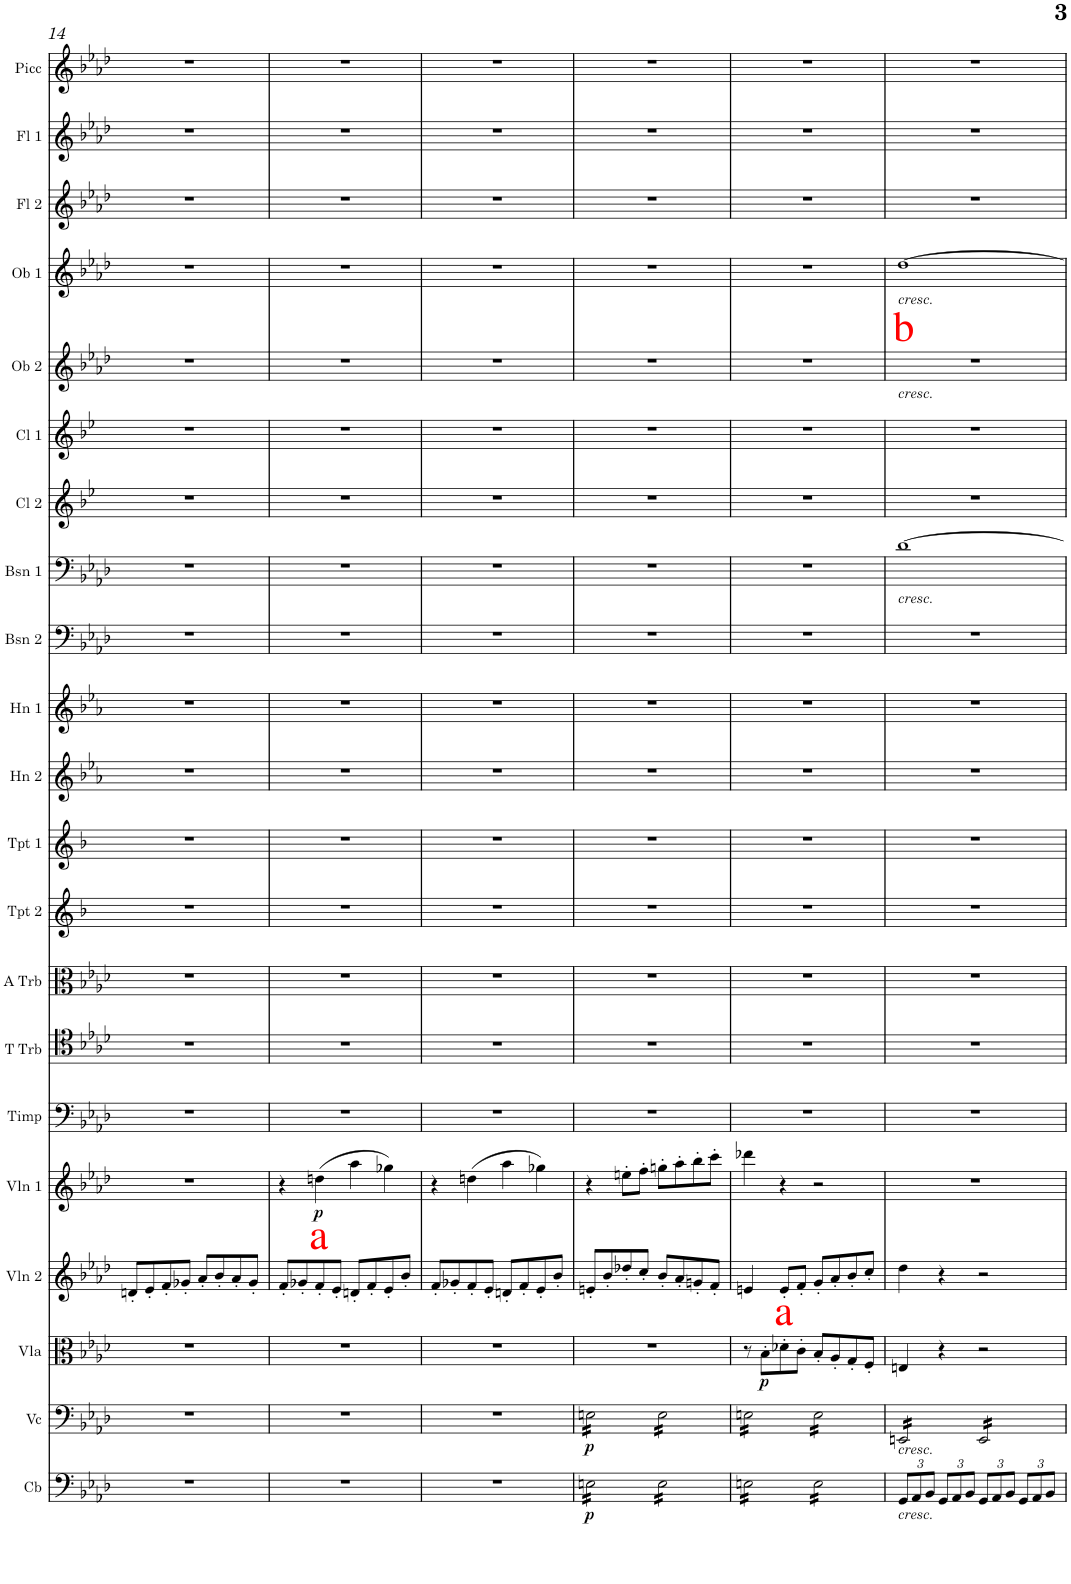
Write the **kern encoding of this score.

**kern	**dynam	**kern	**dynam	**kern	**dynam	**kern	**text	**kern	**text	**dynam	**kern	**kern	**kern	**kern	**kern	**kern	**kern	**kern	**kern	**kern	**kern	**kern	**kern	**text	**kern	**kern	**kern
*part21	*part21	*part20	*part20	*part19	*part19	*part18	*part18	*part17	*part17	*part17	*part16	*part15	*part14	*part13	*part12	*part11	*part10	*part9	*part8	*part7	*part6	*part5	*part4	*part4	*part3	*part2	*part1
*staff21	*staff21	*staff20	*staff20	*staff19	*staff19	*staff18	*staff18	*staff17	*staff17	*staff17	*staff16	*staff15	*staff14	*staff13	*staff12	*staff11	*staff10	*staff9	*staff8	*staff7	*staff6	*staff5	*staff4	*staff4	*staff3	*staff2	*staff1
*I"Contrabass	*	*I"Violoncello	*	*I"Viola	*	*I"Violin 2	*	*I"Violin 1	*	*	*I"Timpani	*I"Tenor Trombone	*I"Alto Trombone	*I"Eb Trumpet 2	*I"Eb Trumpet 1	*I"F Horn 2	*I"F Horn 1	*I"Bassoon 2	*I"Bassoon 1	*I"Bb Clarinet 2	*I"Bb Clarinet 1	*I"Oboe 2	*I"Oboe 1	*	*I"Flute 2	*I"Flute 1	*I"Piccolo
*I'Cb	*	*I'Vc	*	*I'Vla	*	*I'Vln 2	*	*I'Vln 1	*	*	*I'Timp	*I'T Trb	*I'A Trb	*I'Tpt 2	*I'Tpt 1	*I'Hn 2	*I'Hn 1	*I'Bsn 2	*I'Bsn 1	*I'Cl 2	*I'Cl 1	*I'Ob 2	*I'Ob 1	*	*I'Fl 2	*I'Fl 1	*I'Picc
!!LO:PB:g=z
*clefF4	*	*clefF4	*	*clefC3	*	*clefG2	*	*clefG2	*	*	*clefF4	*clefC4	*clefC3	*clefG2	*clefG2	*clefG2	*clefG2	*clefF4	*clefF4	*clefG2	*clefG2	*clefG2	*clefG2	*	*clefG2	*clefG2	*clefG2
*Trd7c12	*	*	*	*	*	*	*	*	*	*	*	*	*	*Trd-2c-3	*Trd-2c-3	*Trd4c7	*Trd4c7	*	*	*Trd1c2	*Trd1c2	*	*	*	*	*	*Trd-7c-12
*k[b-e-a-d-]	*	*k[b-e-a-d-]	*	*k[b-e-a-d-]	*	*k[b-e-a-d-]	*	*k[b-e-a-d-]	*	*	*k[b-e-a-d-]	*k[b-e-a-d-]	*k[b-e-a-d-]	*k[b-]	*k[b-]	*k[b-e-a-]	*k[b-e-a-]	*k[b-e-a-d-]	*k[b-e-a-d-]	*k[b-e-]	*k[b-e-]	*k[b-e-a-d-]	*k[b-e-a-d-]	*	*k[b-e-a-d-]	*k[b-e-a-d-]	*k[b-e-a-d-]
*M4/4	*	*M4/4	*	*M4/4	*	*M4/4	*	*M4/4	*	*	*M4/4	*M4/4	*M4/4	*M4/4	*M4/4	*M4/4	*M4/4	*M4/4	*M4/4	*M4/4	*M4/4	*M4/4	*M4/4	*	*M4/4	*M4/4	*M4/4
*met(c)	*	*met(c)	*	*met(c)	*	*met(c)	*	*met(c)	*	*	*met(c)	*met(c)	*met(c)	*met(c)	*met(c)	*met(c)	*met(c)	*met(c)	*met(c)	*met(c)	*met(c)	*met(c)	*met(c)	*	*met(c)	*met(c)	*met(c)
=14	=14	=14	=14	=14	=14	=14	=14	=14	=14	=14	=14	=14	=14	=14	=14	=14	=14	=14	=14	=14	=14	=14	=14	=14	=14	=14	=14
1r	.	1r	.	1r	.	8dn'/L	.	1r	.	.	1r	1r	1r	1r	1r	1r	1r	1r	1r	1r	1r	1r	1r	.	1r	1r	1r
.	.	.	.	.	.	8e-'/	.	.	.	.	.	.	.	.	.	.	.	.	.	.	.	.	.	.	.	.	.
.	.	.	.	.	.	8f'/	.	.	.	.	.	.	.	.	.	.	.	.	.	.	.	.	.	.	.	.	.
.	.	.	.	.	.	8g-X'/J	.	.	.	.	.	.	.	.	.	.	.	.	.	.	.	.	.	.	.	.	.
.	.	.	.	.	.	8a-'/L	.	.	.	.	.	.	.	.	.	.	.	.	.	.	.	.	.	.	.	.	.
.	.	.	.	.	.	8b-'/	.	.	.	.	.	.	.	.	.	.	.	.	.	.	.	.	.	.	.	.	.
.	.	.	.	.	.	8a-'/	.	.	.	.	.	.	.	.	.	.	.	.	.	.	.	.	.	.	.	.	.
.	.	.	.	.	.	8g-'/J	.	.	.	.	.	.	.	.	.	.	.	.	.	.	.	.	.	.	.	.	.
=15	=15	=15	=15	=15	=15	=15	=15	=15	=15	=15	=15	=15	=15	=15	=15	=15	=15	=15	=15	=15	=15	=15	=15	=15	=15	=15	=15
1r	.	1r	.	1r	.	8f'/L	.	4r	.	.	1r	1r	1r	1r	1r	1r	1r	1r	1r	1r	1r	1r	1r	.	1r	1r	1r
.	.	.	.	.	.	8g-X'/	.	.	.	.	.	.	.	.	.	.	.	.	.	.	.	.	.	.	.	.	.
!	!	!	!	!	!	!	!	!	!LO:LY:b:color=#FF0000	!LO:DY:b	!	!	!	!	!	!	!	!	!	!	!	!	!	!	!	!	!
.	.	.	.	.	.	8f'/	.	(4ddn\	a	p	.	.	.	.	.	.	.	.	.	.	.	.	.	.	.	.	.
.	.	.	.	.	.	8e-'/J	.	.	.	.	.	.	.	.	.	.	.	.	.	.	.	.	.	.	.	.	.
.	.	.	.	.	.	8dn'/L	.	4aa-\	.	.	.	.	.	.	.	.	.	.	.	.	.	.	.	.	.	.	.
.	.	.	.	.	.	8f'/	.	.	.	.	.	.	.	.	.	.	.	.	.	.	.	.	.	.	.	.	.
.	.	.	.	.	.	8e-'/	.	4gg-X\)	.	.	.	.	.	.	.	.	.	.	.	.	.	.	.	.	.	.	.
.	.	.	.	.	.	8b-'/J	.	.	.	.	.	.	.	.	.	.	.	.	.	.	.	.	.	.	.	.	.
=16	=16	=16	=16	=16	=16	=16	=16	=16	=16	=16	=16	=16	=16	=16	=16	=16	=16	=16	=16	=16	=16	=16	=16	=16	=16	=16	=16
1r	.	1r	.	1r	.	8f'/L	.	4r	.	.	1r	1r	1r	1r	1r	1r	1r	1r	1r	1r	1r	1r	1r	.	1r	1r	1r
.	.	.	.	.	.	8g-X'/	.	.	.	.	.	.	.	.	.	.	.	.	.	.	.	.	.	.	.	.	.
.	.	.	.	.	.	8f'/	.	(4ddn\	.	.	.	.	.	.	.	.	.	.	.	.	.	.	.	.	.	.	.
.	.	.	.	.	.	8e-'/J	.	.	.	.	.	.	.	.	.	.	.	.	.	.	.	.	.	.	.	.	.
.	.	.	.	.	.	8dn'/L	.	4aa-\	.	.	.	.	.	.	.	.	.	.	.	.	.	.	.	.	.	.	.
.	.	.	.	.	.	8f'/	.	.	.	.	.	.	.	.	.	.	.	.	.	.	.	.	.	.	.	.	.
.	.	.	.	.	.	8e-'/	.	4gg-X\)	.	.	.	.	.	.	.	.	.	.	.	.	.	.	.	.	.	.	.
.	.	.	.	.	.	8b-'/J	.	.	.	.	.	.	.	.	.	.	.	.	.	.	.	.	.	.	.	.	.
=17	=17	=17	=17	=17	=17	=17	=17	=17	=17	=17	=17	=17	=17	=17	=17	=17	=17	=17	=17	=17	=17	=17	=17	=17	=17	=17	=17
!	!LO:DY:b	!	!LO:DY:b	!	!	!	!	!	!	!	!	!	!	!	!	!	!	!	!	!	!	!	!	!	!	!	!
*tremolo	*	*	*	*	*	*	*	*	*	*	*	*	*	*	*	*	*	*	*	*	*	*	*	*	*	*	*
*	*	*tremolo	*	*	*	*	*	*	*	*	*	*	*	*	*	*	*	*	*	*	*	*	*	*	*	*	*
16En\LL	p	16En\LL	p	1r	.	8en'/L	.	4r	.	.	1r	1r	1r	1r	1r	1r	1r	1r	1r	1r	1r	1r	1r	.	1r	1r	1r
16En\	.	16En\	.	.	.	.	.	.	.	.	.	.	.	.	.	.	.	.	.	.	.	.	.	.	.	.	.
16En\	.	16En\	.	.	.	8b-'/	.	.	.	.	.	.	.	.	.	.	.	.	.	.	.	.	.	.	.	.	.
16En\	.	16En\	.	.	.	.	.	.	.	.	.	.	.	.	.	.	.	.	.	.	.	.	.	.	.	.	.
16En\	.	16En\	.	.	.	8dd-X'/	.	8een'\L	.	.	.	.	.	.	.	.	.	.	.	.	.	.	.	.	.	.	.
16En\	.	16En\	.	.	.	.	.	.	.	.	.	.	.	.	.	.	.	.	.	.	.	.	.	.	.	.	.
16En\	.	16En\	.	.	.	8cc'/J	.	8ff'\J	.	.	.	.	.	.	.	.	.	.	.	.	.	.	.	.	.	.	.
16En\JJ	.	16En\JJ	.	.	.	.	.	.	.	.	.	.	.	.	.	.	.	.	.	.	.	.	.	.	.	.	.
16E\LL	.	16E\LL	.	.	.	8b-'/L	.	8ggn'\L	.	.	.	.	.	.	.	.	.	.	.	.	.	.	.	.	.	.	.
16E\	.	16E\	.	.	.	.	.	.	.	.	.	.	.	.	.	.	.	.	.	.	.	.	.	.	.	.	.
16E\	.	16E\	.	.	.	8a-'/	.	8aa-'\	.	.	.	.	.	.	.	.	.	.	.	.	.	.	.	.	.	.	.
16E\	.	16E\	.	.	.	.	.	.	.	.	.	.	.	.	.	.	.	.	.	.	.	.	.	.	.	.	.
16E\	.	16E\	.	.	.	8gn'/	.	8bb-'\	.	.	.	.	.	.	.	.	.	.	.	.	.	.	.	.	.	.	.
16E\	.	16E\	.	.	.	.	.	.	.	.	.	.	.	.	.	.	.	.	.	.	.	.	.	.	.	.	.
16E\	.	16E\	.	.	.	8f'/J	.	8ccc'\J	.	.	.	.	.	.	.	.	.	.	.	.	.	.	.	.	.	.	.
16E\JJ	.	16E\JJ	.	.	.	.	.	.	.	.	.	.	.	.	.	.	.	.	.	.	.	.	.	.	.	.	.
=18	=18	=18	=18	=18	=18	=18	=18	=18	=18	=18	=18	=18	=18	=18	=18	=18	=18	=18	=18	=18	=18	=18	=18	=18	=18	=18	=18
16En\LL	.	16En\LL	.	8r	.	4en/	.	4ddd-X\	.	.	1r	1r	1r	1r	1r	1r	1r	1r	1r	1r	1r	1r	1r	.	1r	1r	1r
16En\	.	16En\	.	.	.	.	.	.	.	.	.	.	.	.	.	.	.	.	.	.	.	.	.	.	.	.	.
!	!	!	!	!	!LO:DY:b	!	!	!	!	!	!	!	!	!	!	!	!	!	!	!	!	!	!	!	!	!	!
16En\	.	16En\	.	8B-'\L	p	.	.	.	.	.	.	.	.	.	.	.	.	.	.	.	.	.	.	.	.	.	.
16En\	.	16En\	.	.	.	.	.	.	.	.	.	.	.	.	.	.	.	.	.	.	.	.	.	.	.	.	.
!	!	!	!	!	!	!	!LO:LY:b:color=#FF0000	!	!	!	!	!	!	!	!	!	!	!	!	!	!	!	!	!	!	!	!
16En\	.	16En\	.	8d-X'\	.	8e'/L	a	4r	.	.	.	.	.	.	.	.	.	.	.	.	.	.	.	.	.	.	.
16En\	.	16En\	.	.	.	.	.	.	.	.	.	.	.	.	.	.	.	.	.	.	.	.	.	.	.	.	.
16En\	.	16En\	.	8c'\J	.	8f'/J	.	.	.	.	.	.	.	.	.	.	.	.	.	.	.	.	.	.	.	.	.
16En\JJ	.	16En\JJ	.	.	.	.	.	.	.	.	.	.	.	.	.	.	.	.	.	.	.	.	.	.	.	.	.
16E\LL	.	16E\LL	.	8B-'/L	.	8g'/L	.	2r	.	.	.	.	.	.	.	.	.	.	.	.	.	.	.	.	.	.	.
16E\	.	16E\	.	.	.	.	.	.	.	.	.	.	.	.	.	.	.	.	.	.	.	.	.	.	.	.	.
16E\	.	16E\	.	8A-'/	.	8a-'/	.	.	.	.	.	.	.	.	.	.	.	.	.	.	.	.	.	.	.	.	.
16E\	.	16E\	.	.	.	.	.	.	.	.	.	.	.	.	.	.	.	.	.	.	.	.	.	.	.	.	.
16E\	.	16E\	.	8G'/	.	8b-'/	.	.	.	.	.	.	.	.	.	.	.	.	.	.	.	.	.	.	.	.	.
16E\	.	16E\	.	.	.	.	.	.	.	.	.	.	.	.	.	.	.	.	.	.	.	.	.	.	.	.	.
16E\	.	16E\	.	8F'/J	.	8cc'/J	.	.	.	.	.	.	.	.	.	.	.	.	.	.	.	.	.	.	.	.	.
16E\JJ	.	16E\JJ	.	.	.	.	.	.	.	.	.	.	.	.	.	.	.	.	.	.	.	.	.	.	.	.	.
*Xtremolo	*	*	*	*	*	*	*	*	*	*	*	*	*	*	*	*	*	*	*	*	*	*	*	*	*	*	*
=19	=19	=19	=19	=19	=19	=19	=19	=19	=19	=19	=19	=19	=19	=19	=19	=19	=19	=19	=19	=19	=19	=19	=19	=19	=19	=19	=19
*Xbrackettup	*	*	*	*	*	*	*	*	*	*	*	*	*	*	*	*	*	*	*	*	*	*	*	*	*	*	*
!	!	!	!	!	!	!	!	!	!	!	!	!	!	!	!	!	!	!	!	!	!	!	!LO:TX:b:i:t=cresc.	!	!	!	!
!	!	!	!	!	!	!	!	!	!	!	!	!	!	!	!	!	!	!	!	!	!	!LO:TX:b:i:t=cresc.	!	!	!	!	!
!	!	!	!	!	!	!	!	!	!	!	!	!	!	!	!	!	!	!	!LO:TX:b:i:t=cresc.	!	!	!	!	!	!	!	!
!	!	!LO:TX:b:i:t=cresc.	!	!	!	!	!	!	!	!	!	!	!	!	!	!	!	!	!	!	!	!	!	!	!	!	!
!LO:TX:b:i:t=cresc.	!	!	!	!	!	!	!	!	!	!	!	!	!	!	!	!	!	!	!	!	!	!	!	!	!	!	!
!	!	!	!	!	!	!	!	!	!	!	!	!	!	!	!	!	!	!	!	!	!	!	!	!LO:LY:b:color=#FF0000	!	!	!
12GG/L	.	16EEn/LL	.	4En/	.	4dd-\	.	1r	.	.	1r	1r	1r	1r	1r	1r	1r	1r	[1d-	1r	1r	1r	[1dd-	b	1r	1r	1r
.	.	16EEn/	.	.	.	.	.	.	.	.	.	.	.	.	.	.	.	.	.	.	.	.	.	.	.	.	.
12AA-/	.	.	.	.	.	.	.	.	.	.	.	.	.	.	.	.	.	.	.	.	.	.	.	.	.	.	.
.	.	16EEn/	.	.	.	.	.	.	.	.	.	.	.	.	.	.	.	.	.	.	.	.	.	.	.	.	.
12BB-/J	.	.	.	.	.	.	.	.	.	.	.	.	.	.	.	.	.	.	.	.	.	.	.	.	.	.	.
.	.	16EEn/	.	.	.	.	.	.	.	.	.	.	.	.	.	.	.	.	.	.	.	.	.	.	.	.	.
12GG/L	.	16EEn/	.	4r	.	4r	.	.	.	.	.	.	.	.	.	.	.	.	.	.	.	.	.	.	.	.	.
.	.	16EEn/	.	.	.	.	.	.	.	.	.	.	.	.	.	.	.	.	.	.	.	.	.	.	.	.	.
12AA-/	.	.	.	.	.	.	.	.	.	.	.	.	.	.	.	.	.	.	.	.	.	.	.	.	.	.	.
.	.	16EEn/	.	.	.	.	.	.	.	.	.	.	.	.	.	.	.	.	.	.	.	.	.	.	.	.	.
12BB-/J	.	.	.	.	.	.	.	.	.	.	.	.	.	.	.	.	.	.	.	.	.	.	.	.	.	.	.
.	.	16EEn/JJ	.	.	.	.	.	.	.	.	.	.	.	.	.	.	.	.	.	.	.	.	.	.	.	.	.
12GG/L	.	16EE/LL	.	2r	.	2r	.	.	.	.	.	.	.	.	.	.	.	.	.	.	.	.	.	.	.	.	.
.	.	16EE/	.	.	.	.	.	.	.	.	.	.	.	.	.	.	.	.	.	.	.	.	.	.	.	.	.
12AA-/	.	.	.	.	.	.	.	.	.	.	.	.	.	.	.	.	.	.	.	.	.	.	.	.	.	.	.
.	.	16EE/	.	.	.	.	.	.	.	.	.	.	.	.	.	.	.	.	.	.	.	.	.	.	.	.	.
12BB-/J	.	.	.	.	.	.	.	.	.	.	.	.	.	.	.	.	.	.	.	.	.	.	.	.	.	.	.
.	.	16EE/	.	.	.	.	.	.	.	.	.	.	.	.	.	.	.	.	.	.	.	.	.	.	.	.	.
12GG/L	.	16EE/	.	.	.	.	.	.	.	.	.	.	.	.	.	.	.	.	.	.	.	.	.	.	.	.	.
.	.	16EE/	.	.	.	.	.	.	.	.	.	.	.	.	.	.	.	.	.	.	.	.	.	.	.	.	.
12AA-/	.	.	.	.	.	.	.	.	.	.	.	.	.	.	.	.	.	.	.	.	.	.	.	.	.	.	.
.	.	16EE/	.	.	.	.	.	.	.	.	.	.	.	.	.	.	.	.	.	.	.	.	.	.	.	.	.
12BB-/J	.	.	.	.	.	.	.	.	.	.	.	.	.	.	.	.	.	.	.	.	.	.	.	.	.	.	.
.	.	16EE/JJ	.	.	.	.	.	.	.	.	.	.	.	.	.	.	.	.	.	.	.	.	.	.	.	.	.
*	*	*Xtremolo	*	*	*	*	*	*	*	*	*	*	*	*	*	*	*	*	*	*	*	*	*	*	*	*	*
=	=	=	=	=	=	=	=	=	=	=	=	=	=	=	=	=	=	=	=	=	=	=	=	=	=	=	=
*-	*-	*-	*-	*-	*-	*-	*-	*-	*-	*-	*-	*-	*-	*-	*-	*-	*-	*-	*-	*-	*-	*-	*-	*-	*-	*-	*-
